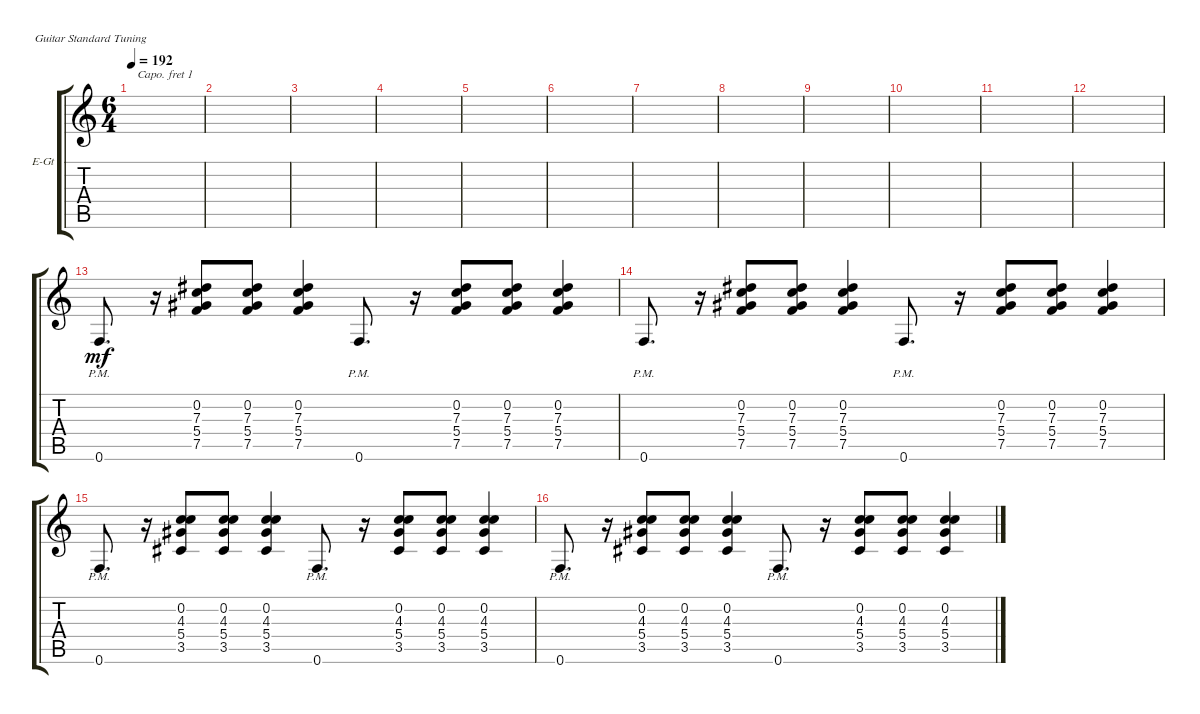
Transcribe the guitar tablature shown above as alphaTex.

\bracketExtendMode groupsimilarinstruments
\firstSystemTrackNameOrientation horizontal
\otherSystemsTrackNameOrientation horizontal
\track ("Fills" "E-Gt") {instrument electricguitarclean}
\staff {score tabs}
\capo 1
\tuning (E4 B3 G3 D3 A2 E2)
\ts (6 4)
\tempo 192
\clef g2
\scale
0.333333
\ks c
|
\scale
0.333333 |
\scale
0.333333 |
\scale
0.333333 |
\scale
0.333333 |
\scale
0.333333 |
\scale
0.333333 |
\scale
0.333333 |
\scale
0.333333 |
\scale
0.333333 |
\scale
0.333333 |
\scale
0.333333 |
\scale
0.333333 0.6{pm}.8{d dy mf} r.16 (7.5 5.4 7.3 0.2).8 (7.5 5.4 7.3 0.2).8 (7.5 5.4 7.3 0.2).4 0.6{pm}.8{d} r.16 (7.5 5.4 7.3 0.2).8 (7.5 5.4 7.3 0.2).8 (7.5 5.4 7.3 0.2).4 |
\scale
0.333333 0.6{pm}.8{d} r.16 (7.5 5.4 7.3 0.2).8 (7.5 5.4 7.3 0.2).8 (7.5 5.4 7.3 0.2).4 0.6{pm}.8{d} r.16 (7.5 5.4 7.3 0.2).8 (7.5 5.4 7.3 0.2).8 (7.5 5.4 7.3 0.2).4 |
\scale
0.333333 0.6{pm}.8{d} r.16 (3.5 5.4 4.3 0.2).8 (3.5 5.4 4.3 0.2).8 (3.5 5.4 4.3 0.2).4 0.6{pm}.8{d} r.16 (3.5 5.4 4.3 0.2).8 (3.5 5.4 4.3 0.2).8 (3.5 5.4 4.3 0.2).4 |
\scale
0.333333 0.6{pm}.8{d} r.16 (3.5 5.4 4.3 0.2).8 (3.5 5.4 4.3 0.2).8 (3.5 5.4 4.3 0.2).4 0.6{pm}.8{d} r.16 (3.5 5.4 4.3 0.2).8 (3.5 5.4 4.3 0.2).8 (3.5 5.4 4.3 0.2).4
